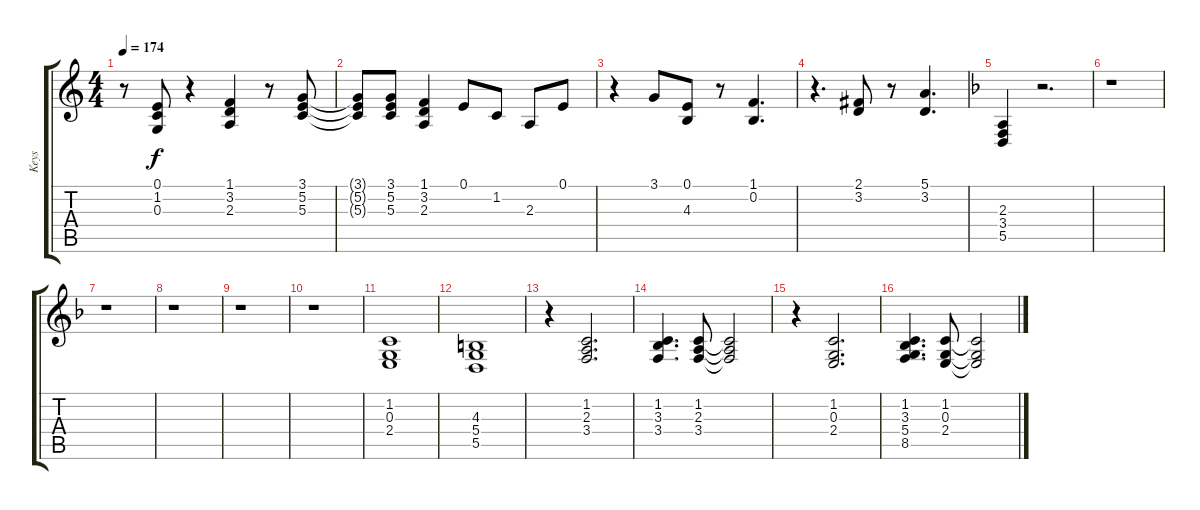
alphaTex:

\track ("Keys" "Keys") {instrument churchorgan}
\staff {score tabs}
\tuning (E4 B3 G3 D3 A2 E2) {hide}
\ts (4 4)
\tempo 174
\clef g2
\ks aminor
r.8{dy f} (0.1 1.2 0.3).8 r.4 (1.1 3.2 2.3).4 r.8 (3.1 5.2 5.3).8 |
(3.1{t} 5.2{t} 5.3{t}).8 (3.1 5.2 5.3).8 (1.1 3.2 2.3).4 0.1.8 1.2.8 2.3.8 0.1.8 |
r.4 3.1.8 (0.1 4.3).8 r.8 (1.1 0.2).4{d} |
r.4{d} (2.1 3.2).8 r.8 (5.1 3.2).4{d} |
\ks dminor
(2.3 3.4 5.5).4{volume 11} r.2{d} |
r.1 |
r.1 |
r.1 |
r.1 |
r.1 |
(1.2 0.3 2.4).1 |
(4.3 5.4 5.5).1 |
r.4 (1.2 2.3 3.4).2{d} |
(1.2 3.3 3.4).4{d} (1.2 2.3 3.4).8 (1.2{t} 2.3{t} 3.4{t}).2 |
r.4 (1.2 0.3 2.4).2{d} |
(1.2 3.3 5.4 8.5).4{d} (1.2 0.3 2.4).8 (1.2{t} 0.3{t} 2.4{t}).2
